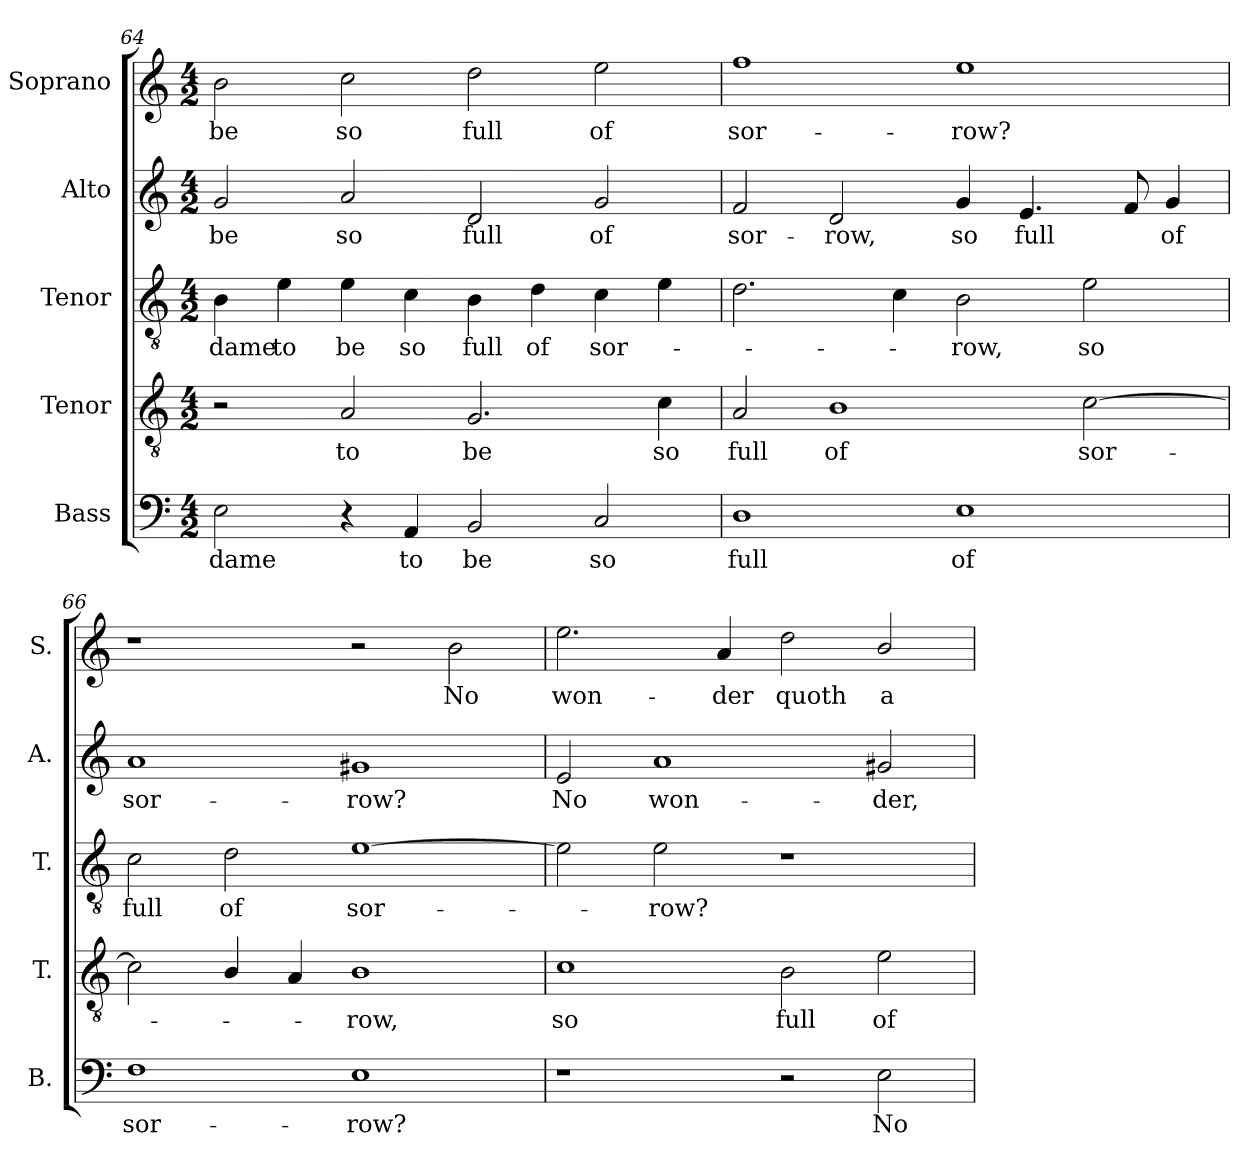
**kern	**text	**kern	**text	**kern	**text	**kern	**text	**kern	**text
*part5	*part5	*part4	*part4	*part3	*part3	*part2	*part2	*part1	*part1
*staff5	*staff5	*staff4	*staff4	*staff3	*staff3	*staff2	*staff2	*staff1	*staff1
*I"Bass	*	*I"Tenor	*	*I"Tenor	*	*I"Alto	*	*I"Soprano	*
*I'B.	*	*I'T.	*	*I'T.	*	*I'A.	*	*I'S.	*
*clefF4	*	*clefGv2	*	*clefGv2	*	*clefG2	*	*clefG2	*
*	*	*ITrd7c12	*	*ITrd7c12	*	*	*	*	*
*k[]	*	*k[]	*	*k[]	*	*k[]	*	*k[]	*
*C:	*	*C:	*	*C:	*	*C:	*	*C:	*
*M4/2	*	*M4/2	*	*M4/2	*	*M4/2	*	*M4/2	*
=64	=64	=64	=64	=64	=64	=64	=64	=64	=64
!	!LO:LY:b:color=#000000	!	!	!	!	!	!	!	!
!	!	!	!	!	!LO:LY:b:color=#000000	!	!	!	!
!	!	!	!	!	!	!	!LO:LY:b:color=#000000	!	!
!	!	!	!	!	!	!	!	!	!LO:LY:b:color=#000000
2Ei\	dame	2r	.	4BBi\	dame	2gi/	be	2bi\	be
!	!	!	!	!	!LO:LY:b:color=#000000	!	!	!	!
.	.	.	.	4Ei\	to	.	.	.	.
!	!	!	!LO:LY:b:color=#000000	!	!	!	!	!	!
!	!	!	!	!	!LO:LY:b:color=#000000	!	!	!	!
!	!	!	!	!	!	!	!LO:LY:b:color=#000000	!	!
!	!	!	!	!	!	!	!	!	!LO:LY:b:color=#000000
4r	.	2AAi/	to	4Ei\	be	2ai/	so	2cci\	so
!	!LO:LY:b:color=#000000	!	!	!	!	!	!	!	!
!	!	!	!	!	!LO:LY:b:color=#000000	!	!	!	!
4AAi/	to	.	.	4Ci\	so	.	.	.	.
!	!LO:LY:b:color=#000000	!	!	!	!	!	!	!	!
!	!	!	!LO:LY:b:color=#000000	!	!	!	!	!	!
!	!	!	!	!	!LO:LY:b:color=#000000	!	!	!	!
!	!	!	!	!	!	!	!LO:LY:b:color=#000000	!	!
!	!	!	!	!	!	!	!	!	!LO:LY:b:color=#000000
2BBi/	be	2.GGi/	be	4BBi\	full	2di/	full	2ddi\	full
!	!	!	!	!	!LO:LY:b:color=#000000	!	!	!	!
.	.	.	.	4Di\	of	.	.	.	.
!	!LO:LY:b:color=#000000	!	!	!	!	!	!	!	!
!	!	!	!	!	!LO:LY:b:color=#000000	!	!	!	!
!	!	!	!	!	!	!	!LO:LY:b:color=#000000	!	!
!	!	!	!	!	!	!	!	!	!LO:LY:b:color=#000000
2Ci/	so	.	.	4Ci\	sor-	2gi/	of	2eei\	of
!	!	!	!LO:LY:b:color=#000000	!	!	!	!	!	!
.	.	4Ci\	so	4Ei\	.	.	.	.	.
=65	=65	=65	=65	=65	=65	=65	=65	=65	=65
!	!LO:LY:b:color=#000000	!	!	!	!	!	!	!	!
!	!	!	!LO:LY:b:color=#000000	!	!	!	!	!	!
!	!	!	!	!	!	!	!LO:LY:b:color=#000000	!	!
!	!	!	!	!	!	!	!	!	!LO:LY:b:color=#000000
1Di	full	2AAi/	full	2.Di\	.	2fi/	sor-	1ffi	sor-
!	!	!	!LO:LY:b:color=#000000	!	!	!	!	!	!
!	!	!	!	!	!	!	!LO:LY:b:color=#000000	!	!
.	.	1BBi	of	.	.	2di/	-row,	.	.
.	.	.	.	4Ci\	.	.	.	.	.
!	!LO:LY:b:color=#000000	!	!	!	!	!	!	!	!
!	!	!	!	!	!LO:LY:b:color=#000000	!	!	!	!
!	!	!	!	!	!	!	!LO:LY:b:color=#000000	!	!
!	!	!	!	!	!	!	!	!	!LO:LY:b:color=#000000
1Ei	of	.	.	2BBi\	-row,	4gi/	so	1eei	-row?
!	!	!	!	!	!	!	!LO:LY:b:color=#000000	!	!
.	.	.	.	.	.	4.ei/	full	.	.
!	!	!	!LO:LY:b:color=#000000	!	!	!	!	!	!
!	!	!	!	!	!LO:LY:b:color=#000000	!	!	!	!
.	.	[2Ci\	sor-	2Ei\	so	.	.	.	.
.	.	.	.	.	.	8fi/	.	.	.
!	!	!	!	!	!	!	!LO:LY:b:color=#000000	!	!
.	.	.	.	.	.	4gi/	of	.	.
=66	=66	=66	=66	=66	=66	=66	=66	=66	=66
!	!LO:LY:b:color=#000000	!	!	!	!	!	!	!	!
!	!	!	!	!	!LO:LY:b:color=#000000	!	!	!	!
!	!	!	!	!	!	!	!LO:LY:b:color=#000000	!	!
1Fi	sor-	2Ci\]	.	2Ci\	full	1ai	sor-	1r	.
!	!	!	!	!	!LO:LY:b:color=#000000	!	!	!	!
.	.	4BBi/	.	2Di\	of	.	.	.	.
.	.	4AAi/	.	.	.	.	.	.	.
!	!LO:LY:b:color=#000000	!	!	!	!	!	!	!	!
!	!	!	!LO:LY:b:color=#000000	!	!	!	!	!	!
!	!	!	!	!	!LO:LY:b:color=#000000	!	!	!	!
!	!	!	!	!	!	!	!LO:LY:b:color=#000000	!	!
1Ei	-row?	1BBi	-row,	[1Ei	sor-	1g#Xi	-row?	2r	.
!	!	!	!	!	!	!	!	!	!LO:LY:b:color=#000000
.	.	.	.	.	.	.	.	2bi\	No
!!LO:PB:g=z
=67	=67	=67	=67	=67	=67	=67	=67	=67	=67
!	!	!	!LO:LY:b:color=#000000	!	!	!	!	!	!
!	!	!	!	!	!	!	!LO:LY:b:color=#000000	!	!
!	!	!	!	!	!	!	!	!	!LO:LY:b:color=#000000
1r	.	1Ci	so	2Ei\]	.	2ei/	No	2.eei\	won-
!	!	!	!	!	!LO:LY:b:color=#000000	!	!	!	!
!	!	!	!	!	!	!	!LO:LY:b:color=#000000	!	!
.	.	.	.	2Ei\	-row?	1ai	won-	.	.
!	!	!	!	!	!	!	!	!	!LO:LY:b:color=#000000
.	.	.	.	.	.	.	.	4ai/	-der
!	!	!	!LO:LY:b:color=#000000	!	!	!	!	!	!
!	!	!	!	!	!	!	!	!	!LO:LY:b:color=#000000
2r	.	2BBi\	full	1r	.	.	.	2ddi\	quoth
!	!LO:LY:b:color=#000000	!	!	!	!	!	!	!	!
!	!	!	!LO:LY:b:color=#000000	!	!	!	!	!	!
!	!	!	!	!	!	!	!LO:LY:b:color=#000000	!	!
!	!	!	!	!	!	!	!	!	!LO:LY:b:color=#000000
2Ei\	No	2Ei\	of	.	.	2g#Xi/	-der,	2bi/	a
=	=	=	=	=	=	=	=	=	=
*-	*-	*-	*-	*-	*-	*-	*-	*-	*-
